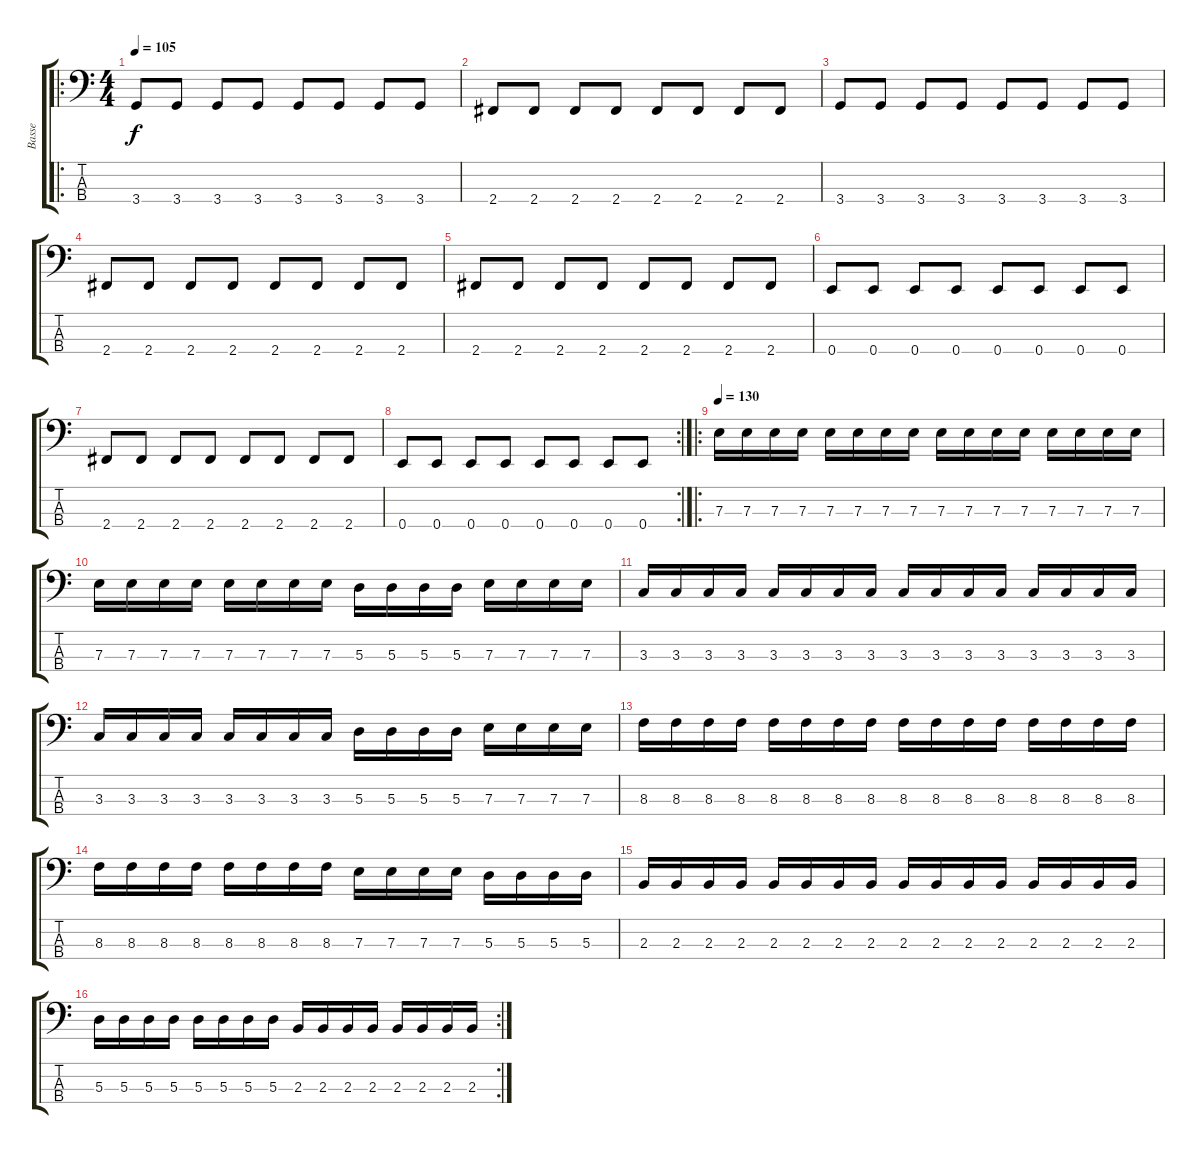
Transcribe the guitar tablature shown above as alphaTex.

\track ("Basse" "Basse") {instrument electricbassfinger}
\staff {score tabs}
\tuning (G2 D2 A1 E1) {hide}
\ro
\ts (4 4)
\tempo 105
\clef f4
\ks c
3.4.8{dy f} 3.4.8 3.4.8 3.4.8 3.4.8 3.4.8 3.4.8 3.4.8 |
2.4.8 2.4.8 2.4.8 2.4.8 2.4.8 2.4.8 2.4.8 2.4.8 |
3.4.8 3.4.8 3.4.8 3.4.8 3.4.8 3.4.8 3.4.8 3.4.8 |
2.4.8 2.4.8 2.4.8 2.4.8 2.4.8 2.4.8 2.4.8 2.4.8 |
2.4.8 2.4.8 2.4.8 2.4.8 2.4.8 2.4.8 2.4.8 2.4.8 |
0.4.8 0.4.8 0.4.8 0.4.8 0.4.8 0.4.8 0.4.8 0.4.8 |
2.4.8 2.4.8 2.4.8 2.4.8 2.4.8 2.4.8 2.4.8 2.4.8 |
\rc 2
0.4.8 0.4.8 0.4.8 0.4.8 0.4.8 0.4.8 0.4.8 0.4.8 |
\ro
\tempo 130
7.3.16 7.3.16 7.3.16 7.3.16 7.3.16 7.3.16 7.3.16 7.3.16 7.3.16 7.3.16 7.3.16 7.3.16 7.3.16 7.3.16 7.3.16 7.3.16 |
7.3.16 7.3.16 7.3.16 7.3.16 7.3.16 7.3.16 7.3.16 7.3.16 5.3.16 5.3.16 5.3.16 5.3.16 7.3.16 7.3.16 7.3.16 7.3.16 |
3.3.16 3.3.16 3.3.16 3.3.16 3.3.16 3.3.16 3.3.16 3.3.16 3.3.16 3.3.16 3.3.16 3.3.16 3.3.16 3.3.16 3.3.16 3.3.16 |
3.3.16 3.3.16 3.3.16 3.3.16 3.3.16 3.3.16 3.3.16 3.3.16 5.3.16 5.3.16 5.3.16 5.3.16 7.3.16 7.3.16 7.3.16 7.3.16 |
8.3.16 8.3.16 8.3.16 8.3.16 8.3.16 8.3.16 8.3.16 8.3.16 8.3.16 8.3.16 8.3.16 8.3.16 8.3.16 8.3.16 8.3.16 8.3.16 |
8.3.16 8.3.16 8.3.16 8.3.16 8.3.16 8.3.16 8.3.16 8.3.16 7.3.16 7.3.16 7.3.16 7.3.16 5.3.16 5.3.16 5.3.16 5.3.16 |
2.3.16 2.3.16 2.3.16 2.3.16 2.3.16 2.3.16 2.3.16 2.3.16 2.3.16 2.3.16 2.3.16 2.3.16 2.3.16 2.3.16 2.3.16 2.3.16 |
\rc 2
5.3.16 5.3.16 5.3.16 5.3.16 5.3.16 5.3.16 5.3.16 5.3.16 2.3.16 2.3.16 2.3.16 2.3.16 2.3.16 2.3.16 2.3.16 2.3.16
